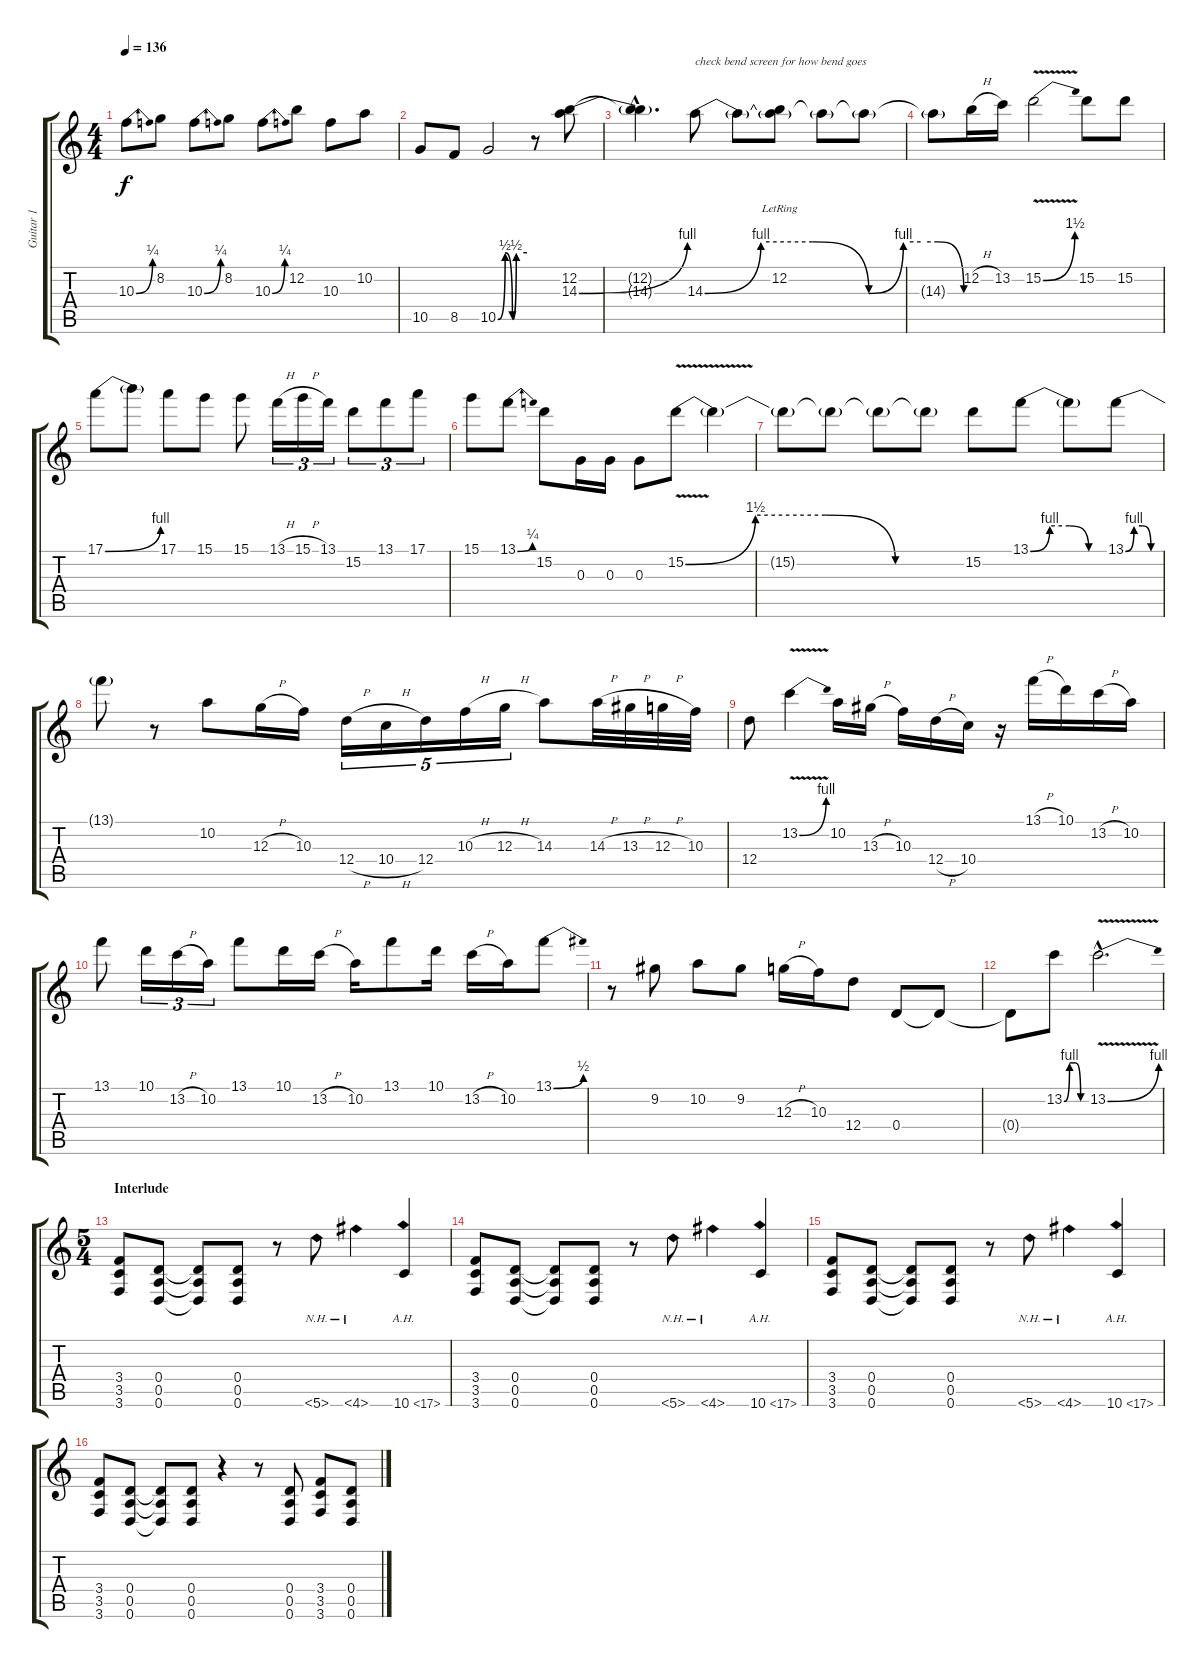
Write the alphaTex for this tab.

\track ("Guitar 1" "Guitar 1") {instrument overdrivenguitar}
\staff {score tabs}
\tuning (E4 B3 G3 D3 A2 D2) {hide}
\ts (4 4)
\tempo 136
\clef g2
\ks c
10.3{be (bend 0 0 60 1)}.8{dy f} 8.2.8 10.3{be (bend 0 0 60 1)}.8 8.2.8 10.3{be (bend 0 0 60 1)}.8 12.2.8 10.3.8 10.2.8 |
10.5.8 8.5.8 10.5{be (custom 0 0 15 2 30 0 38 2 60 2)}.2 r.8 (12.2 14.3{be (bend 0 0 60 4)}).8 |
(12.2{hac t} 14.3{hac t}).4{d} 14.3{be (custom 0 0 13 4 25 4 38 0 46 4 50 4 54 4 60 0)}.8{txt "check bend screen for how bend goes"} 14.3{t}.8 (12.2{lr} 14.3{t}).8 14.3{t}.8 14.3{t}.8 |
14.3{t}.8 12.2{h}.16 13.2.16 15.2{be (bend 0 0 60 6) v}.2 15.2.8 15.2.8 |
17.1{be (bend 0 0 60 4)}.8 17.1{t}.8 17.1.8 15.1.8 15.1.8 13.1{h}.16{tu (3 2)} 15.1{h}.16{tu (3 2)} 13.1.16{tu (3 2)} 15.2.8{tu (3 2)} 13.1.8{tu (3 2)} 17.1.8{tu (3 2)} |
15.1.8 13.1{be (bend 0 0 60 1)}.8 15.2.8 0.3.16 0.3.16 0.3.8 15.2{be (custom 0 0 15 6 30 6 45 0 60 0) v}.8 15.2{t}.4 |
15.2{t}.8 15.2{t}.8 15.2{t}.8 15.2{t}.8 15.2.8 13.1{be (custom 0 0 15 4 30 4 45 0 60 0)}.8 13.1{t}.8 13.1{be (custom 0 0 15 4 30 4 45 0 60 0)}.8 |
13.1{t}.8 r.8 10.2.8 12.3{h}.16 10.3.16 12.4{h}.16{tu (5 4)} 10.4{h}.16{tu (5 4)} 12.4.16{tu (5 4)} 10.3{h}.16{tu (5 4)} 12.3{h}.16{tu (5 4)} 14.3.8 14.3{h}.32 13.3{h}.32 12.3{h}.32 10.3.32 |
12.4.8 13.2{be (bend 0 0 60 4) v}.4 10.2.16 13.3{h}.16 10.3.16 12.4{h}.16 10.4.16 r.16 13.1{h}.16 10.1.16 13.2{h}.16 10.2.16 |
13.1.8 10.1.16{tu (3 2)} 13.2{h}.16{tu (3 2)} 10.2.16{tu (3 2)} 13.1.8 10.1.16 13.2{h}.16 10.2.16 13.1.8 10.1.16 13.2{h}.16 10.2.16 13.1{be (bend 0 0 60 2)}.8 |
r.8 9.2.8 10.2.8 9.2.8 12.3{h}.16 10.3.16 12.4.8 0.4.8 0.4{t}.8 |
0.4{t}.8 13.2{be (custom 0 0 15 4 30 4 45 0 60 0)}.8 13.2{be (bend 0 0 60 4) v hac}.2{d} |
\ts (5 4)
\section ("" "Interlude")
(3.4 3.5 3.6).8 (0.4 0.5 0.6).8 (0.4{t} 0.5{t} 0.6{t}).8 (0.4 0.5 0.6).8 r.8 5.6{nh}.8 4.6{nh}.4 10.6{ah 7}.4 |
(3.4 3.5 3.6).8 (0.4 0.5 0.6).8 (0.4{t} 0.5{t} 0.6{t}).8 (0.4 0.5 0.6).8 r.8 5.6{nh}.8 4.6{nh}.4 10.6{ah 7}.4 |
(3.4 3.5 3.6).8 (0.4 0.5 0.6).8 (0.4{t} 0.5{t} 0.6{t}).8 (0.4 0.5 0.6).8 r.8 5.6{nh}.8 4.6{nh}.4 10.6{ah 7}.4 |
(3.4 3.5 3.6).8 (0.4 0.5 0.6).8 (0.4{t} 0.5{t} 0.6{t}).8 (0.4 0.5 0.6).8 r.4 r.8 (0.4 0.5 0.6).8 (3.4 3.5 3.6).8 (0.4 0.5 0.6).8
